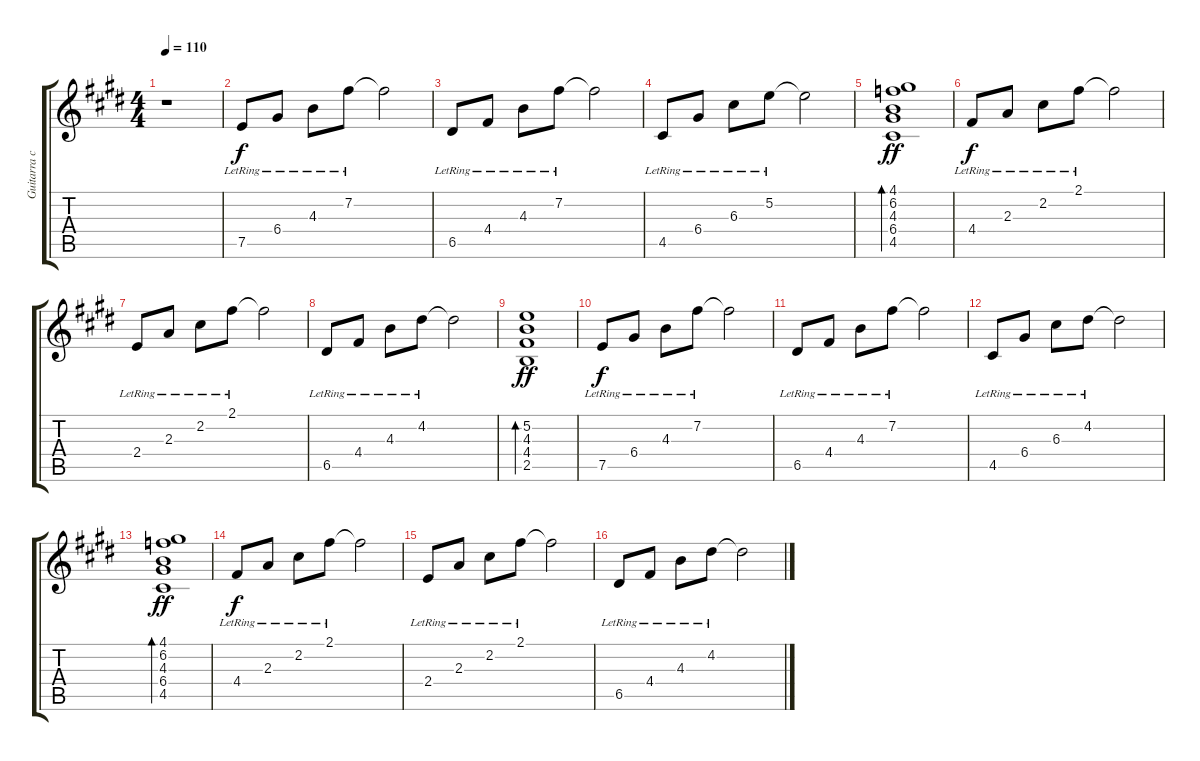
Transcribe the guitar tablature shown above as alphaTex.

\track ("Guitarra clean" "Guitarra c") {instrument electricguitarclean}
\staff {score tabs}
\tuning (E4 B3 G3 D3 A2 E2) {hide}
\ts (4 4)
\section ("" "")
\tempo 110
\clef g2
\ks e
r.1{dy f instrument electricguitarclean} |
7.5{lr}.8 6.4{lr}.8 4.3{lr}.8 7.2{lr}.8 7.2{t}.2 |
6.5{lr}.8 4.4{lr}.8 4.3{lr}.8 7.2{lr}.8 7.2{t}.2 |
4.5{lr}.8 6.4{lr}.8 6.3{lr}.8 5.2{lr}.8 5.2{t}.2 |
(4.1 6.2 4.3 6.4 4.5).1{bd 120 dy ff} |
4.4{lr}.8{dy f} 2.3{lr}.8 2.2{lr}.8 2.1{lr}.8{txt ""} 2.1{t}.2 |
2.4{lr}.8 2.3{lr}.8 2.2{lr}.8 2.1{lr}.8 2.1{t}.2 |
6.5{lr}.8 4.4{lr}.8 4.3{lr}.8 4.2{lr}.8 4.2{t}.2 |
(5.2 4.3 4.4 2.5).1{bd 120 dy ff} |
7.5{lr}.8{dy f} 6.4{lr}.8 4.3{lr}.8 7.2{lr}.8 7.2{t}.2 |
6.5{lr}.8 4.4{lr}.8 4.3{lr}.8 7.2{lr}.8 7.2{t}.2 |
4.5{lr}.8 6.4{lr}.8 6.3{lr}.8 4.2{lr}.8 4.2{t}.2 |
(4.1 6.2 4.3 6.4 4.5).1{bd 120 dy ff} |
4.4{lr}.8{dy f} 2.3{lr}.8 2.2{lr}.8 2.1{lr}.8 2.1{t}.2 |
2.4{lr}.8 2.3{lr}.8 2.2{lr}.8 2.1{lr}.8 2.1{t}.2 |
6.5{lr}.8 4.4{lr}.8 4.3{lr}.8 4.2{lr}.8 4.2{t}.2
